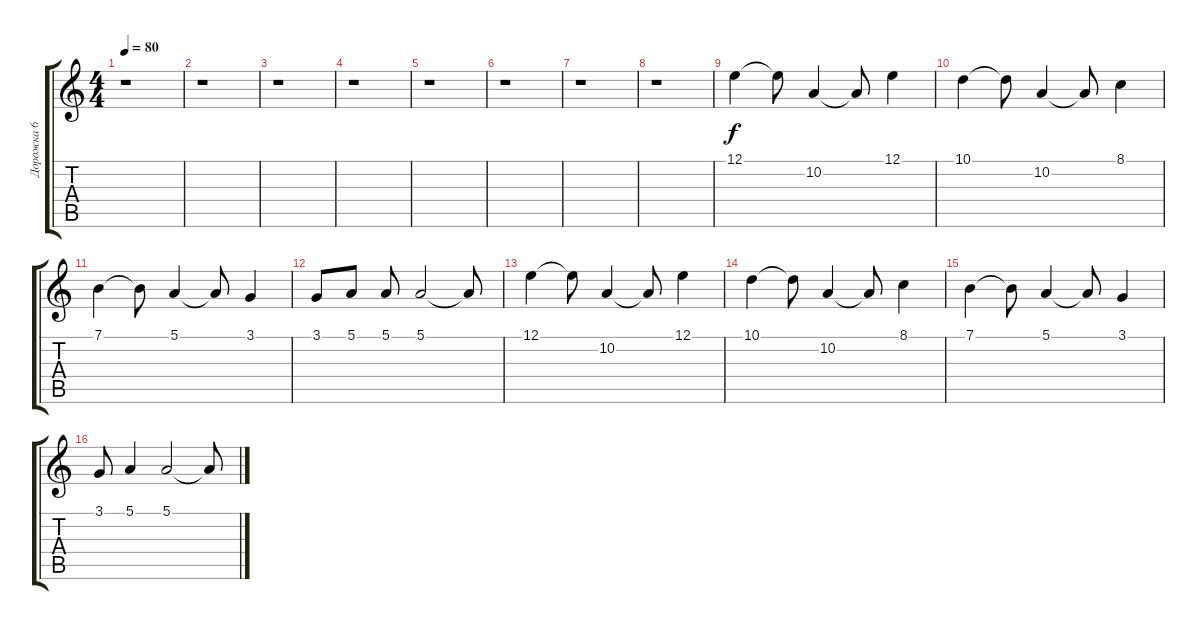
\track ("Дорожка 6" "Дорожка 6") {instrument frenchhorn}
\staff {score tabs}
\tuning (E4 B3 G3 D3 A2 E2) {hide}
\ts (4 4)
\tempo 80
\clef g2
\ks c
r.1{dy f} |
r.1 |
r.1 |
r.1 |
r.1 |
r.1 |
r.1 |
r.1 |
12.1.4 12.1{t}.8 10.2.4 10.2{t}.8 12.1.4 |
10.1.4 10.1{t}.8 10.2.4 10.2{t}.8 8.1.4 |
7.1.4 7.1{t}.8 5.1.4 5.1{t}.8 3.1.4 |
3.1.8 5.1.8 5.1.8 5.1.2 5.1{t}.8 |
12.1.4 12.1{t}.8 10.2.4 10.2{t}.8 12.1.4 |
10.1.4 10.1{t}.8 10.2.4 10.2{t}.8 8.1.4 |
7.1.4 7.1{t}.8 5.1.4 5.1{t}.8 3.1.4 |
3.1.8 5.1.4 5.1.2 5.1{t}.8
